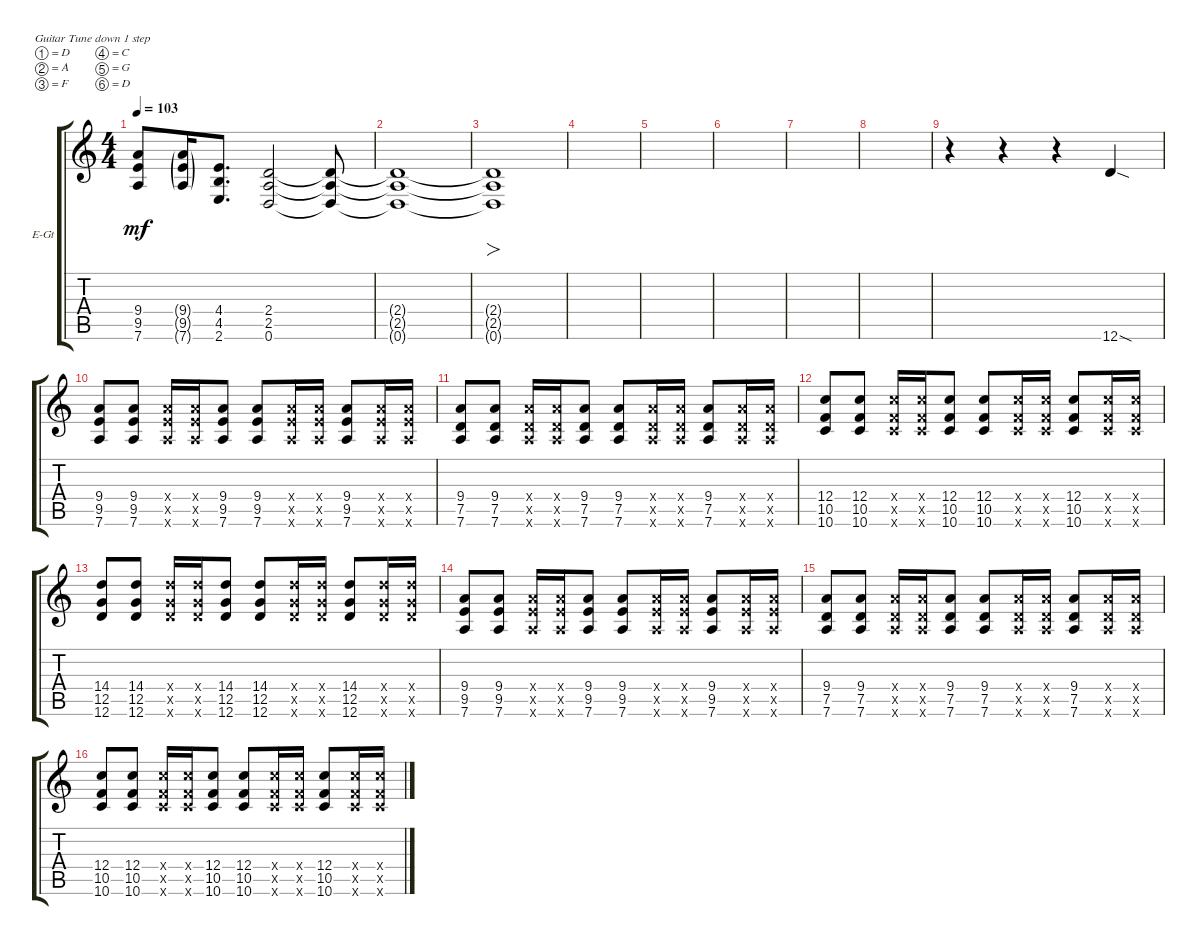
\bracketExtendMode groupsimilarinstruments
\firstSystemTrackNameOrientation horizontal
\otherSystemsTrackNameOrientation horizontal
\track ("Electric Guitar 1" "E-Gt") {instrument distortionguitar}
\staff {score tabs}
\tuning (D4 A3 F3 C3 G2 D2)
\ts (4 4)
\tempo 103
\clef g2
\ks c
(7.6 9.5 9.4).8{dy mf} (7.6{g} 9.5{g} 9.4{g}).16 (2.6 4.5 4.4).8{d} (0.6 2.5 2.4).2 (0.6{t} 2.5{t} 2.4{t}).8 |
(0.6{t} 2.5{t} 2.4{t}).1 |
(0.6{t} 2.5{t} 2.4{t}).1{fo} |
|
|
|
|
|
r.4 r.4 r.4 12.6{sod}.4 |
(7.6 9.5 9.4).8 (7.6 9.5 9.4).8 (7.6{x} 9.5{x} 9.4{x}).16 (7.6{x} 9.5{x} 9.4{x}).16 (7.6 9.5 9.4).8 (7.6 9.5 9.4).8 (7.6{x} 9.5{x} 9.4{x}).16 (7.6{x} 9.5{x} 9.4{x}).16 (7.6 9.5 9.4).8 (7.6{x} 9.5{x} 9.4{x}).16 (7.6{x} 9.5{x} 9.4{x}).16 |
(7.5 9.4 7.6).8 (7.5 9.4 7.6).8 (7.5{x} 9.4{x} 7.6{x}).16 (7.5{x} 9.4{x} 7.6{x}).16 (7.5 9.4 7.6).8 (7.5 9.4 7.6).8 (7.5{x} 9.4{x} 7.6{x}).16 (7.5{x} 9.4{x} 7.6{x}).16 (7.5 9.4 7.6).8 (7.5{x} 9.4{x} 7.6{x}).16 (7.5{x} 9.4{x} 7.6{x}).16 |
(10.5 12.4 10.6).8 (10.5 12.4 10.6).8 (10.5{x} 12.4{x} 10.6{x}).16 (10.5{x} 12.4{x} 10.6{x}).16 (10.5 12.4 10.6).8 (10.5 12.4 10.6).8 (10.5{x} 12.4{x} 10.6{x}).16 (10.5{x} 12.4{x} 10.6{x}).16 (10.5 12.4 10.6).8 (10.5{x} 12.4{x} 10.6{x}).16 (10.5{x} 12.4{x} 10.6{x}).16 |
(12.5 14.4 12.6).8 (12.5 14.4 12.6).8 (12.5{x} 14.4{x} 12.6{x}).16 (12.5{x} 14.4{x} 12.6{x}).16 (12.5 14.4 12.6).8 (12.5 14.4 12.6).8 (12.5{x} 14.4{x} 12.6{x}).16 (12.5{x} 14.4{x} 12.6{x}).16 (12.5 14.4 12.6).8 (12.5{x} 14.4{x} 12.6{x}).16 (12.5{x} 14.4{x} 12.6{x}).16 |
(7.6 9.5 9.4).8 (7.6 9.5 9.4).8 (7.6{x} 9.5{x} 9.4{x}).16 (7.6{x} 9.5{x} 9.4{x}).16 (7.6 9.5 9.4).8 (7.6 9.5 9.4).8 (7.6{x} 9.5{x} 9.4{x}).16 (7.6{x} 9.5{x} 9.4{x}).16 (7.6 9.5 9.4).8 (7.6{x} 9.5{x} 9.4{x}).16 (7.6{x} 9.5{x} 9.4{x}).16 |
(7.5 9.4 7.6).8 (7.5 9.4 7.6).8 (7.5{x} 9.4{x} 7.6{x}).16 (7.5{x} 9.4{x} 7.6{x}).16 (7.5 9.4 7.6).8 (7.5 9.4 7.6).8 (7.5{x} 9.4{x} 7.6{x}).16 (7.5{x} 9.4{x} 7.6{x}).16 (7.5 9.4 7.6).8 (7.5{x} 9.4{x} 7.6{x}).16 (7.5{x} 9.4{x} 7.6{x}).16 |
(10.5 12.4 10.6).8 (10.5 12.4 10.6).8 (10.5{x} 12.4{x} 10.6{x}).16 (10.5{x} 12.4{x} 10.6{x}).16 (10.5 12.4 10.6).8 (10.5 12.4 10.6).8 (10.5{x} 12.4{x} 10.6{x}).16 (10.5{x} 12.4{x} 10.6{x}).16 (10.5 12.4 10.6).8 (10.5{x} 12.4{x} 10.6{x}).16 (10.5{x} 12.4{x} 10.6{x}).16
